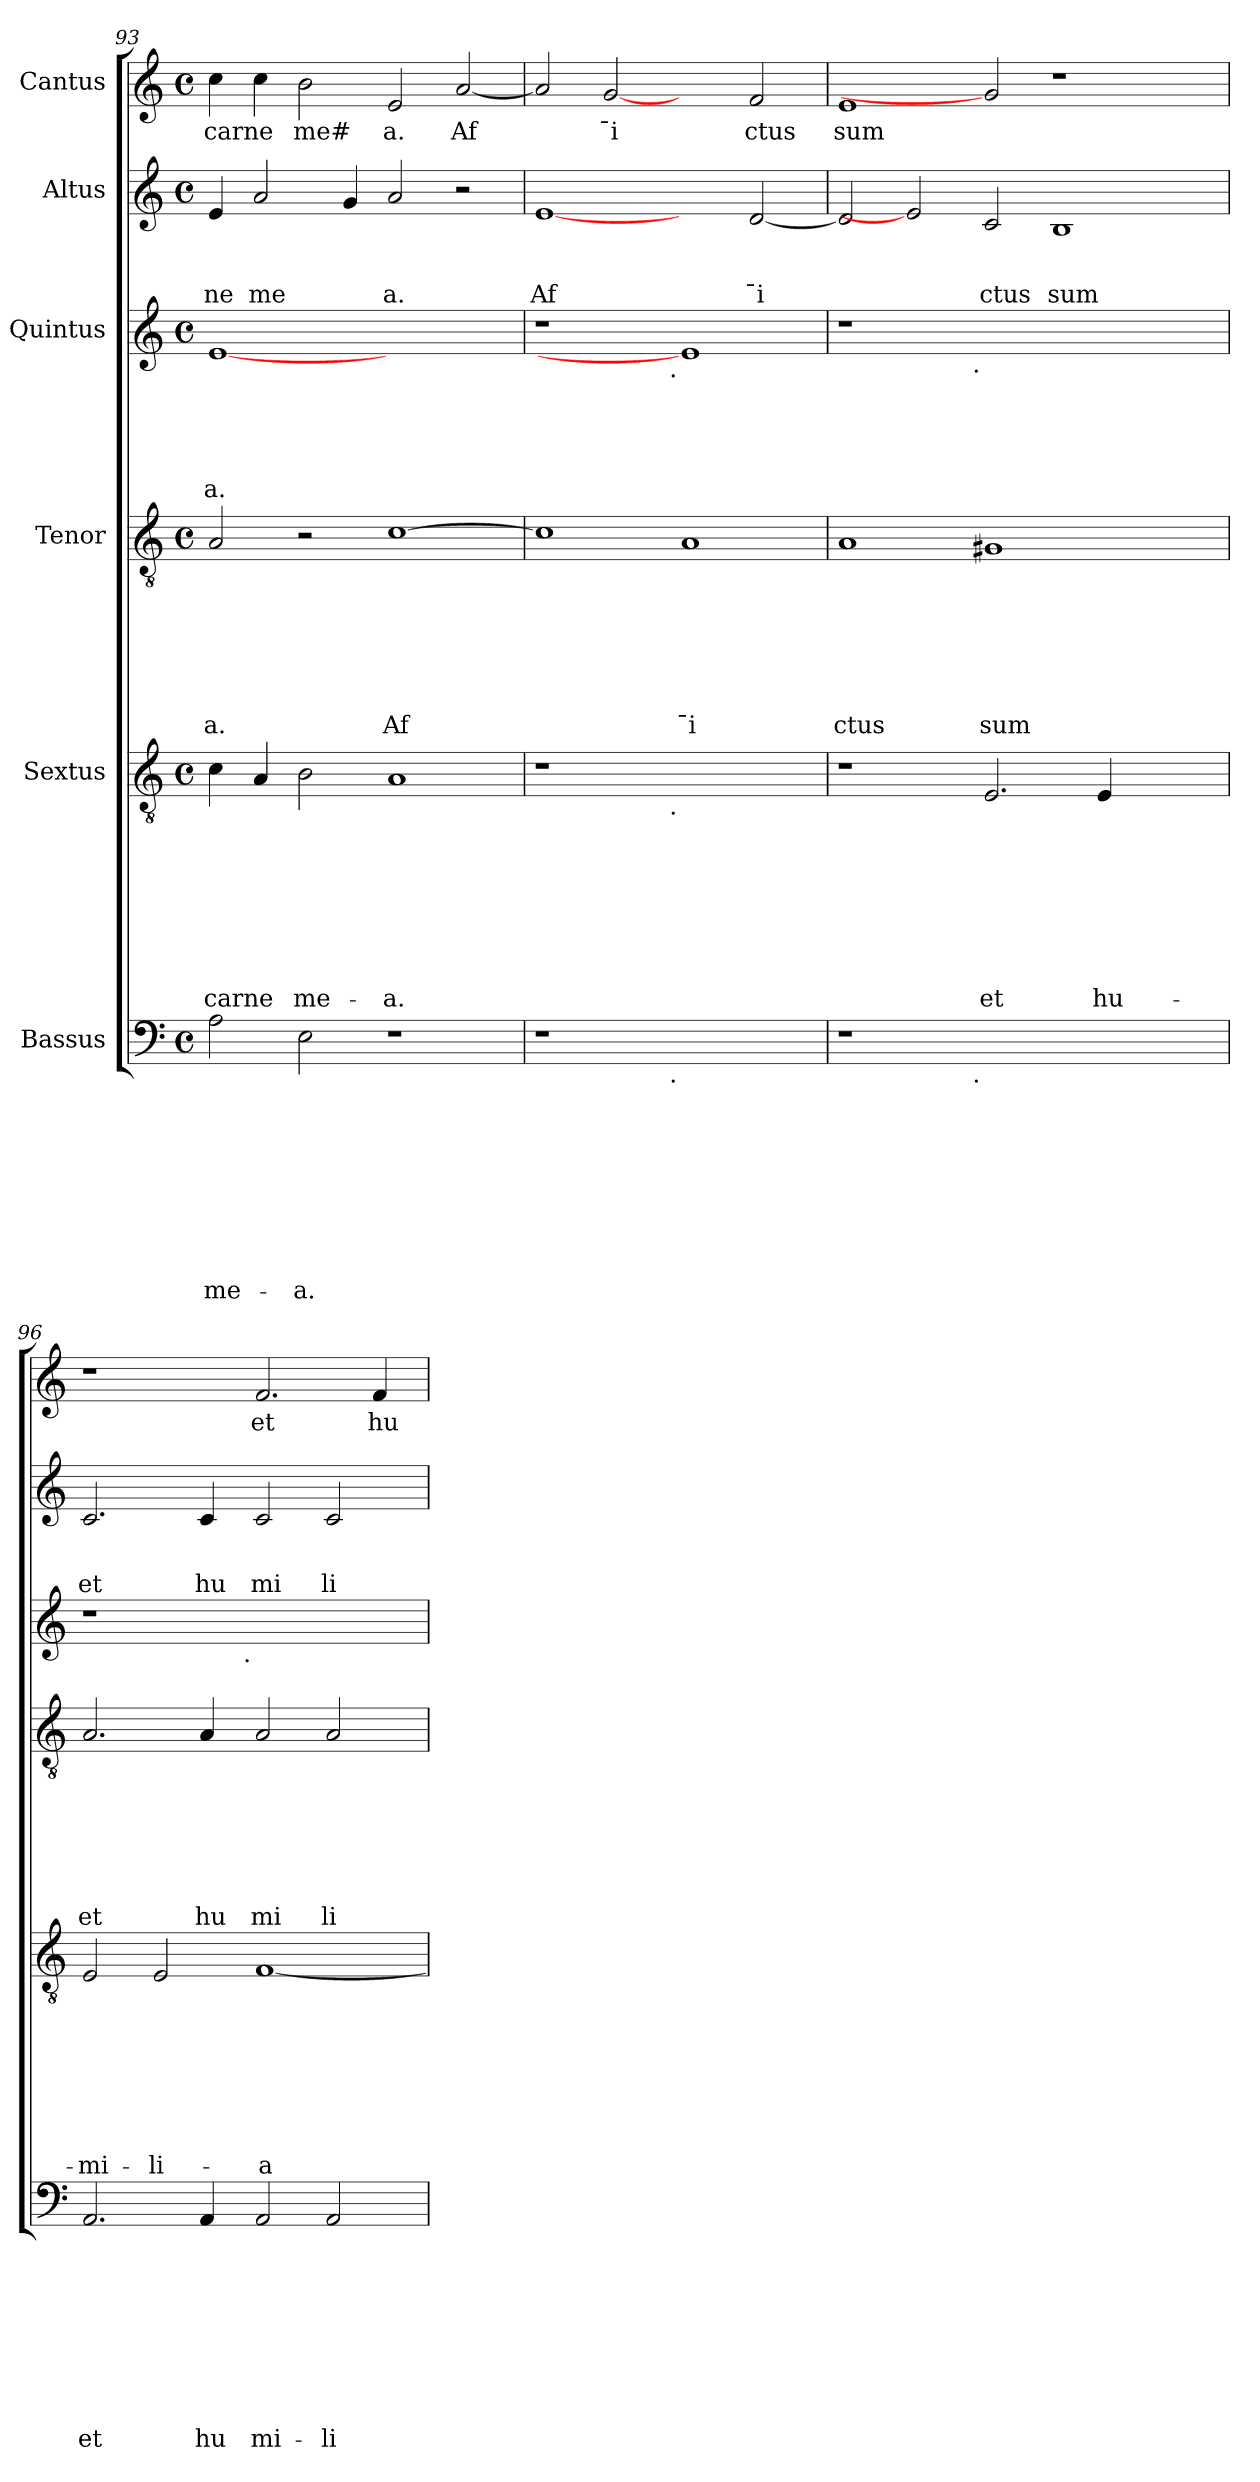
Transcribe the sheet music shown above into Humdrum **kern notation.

**kern	**text	**text	**text	**text	**text	**text	**text	**text	**text	**kern	**text	**text	**text	**text	**text	**text	**text	**text	**kern	**text	**text	**text	**text	**text	**text	**text	**kern	**text	**text	**text	**text	**text	**kern	**text	**text	**text	**kern	**text
*part6	*part6	*part6	*part6	*part6	*part6	*part6	*part6	*part6	*part6	*part5	*part5	*part5	*part5	*part5	*part5	*part5	*part5	*part5	*part4	*part4	*part4	*part4	*part4	*part4	*part4	*part4	*part3	*part3	*part3	*part3	*part3	*part3	*part2	*part2	*part2	*part2	*part1	*part1
*staff6	*staff6	*staff6	*staff6	*staff6	*staff6	*staff6	*staff6	*staff6	*staff6	*staff5	*staff5	*staff5	*staff5	*staff5	*staff5	*staff5	*staff5	*staff5	*staff4	*staff4	*staff4	*staff4	*staff4	*staff4	*staff4	*staff4	*staff3	*staff3	*staff3	*staff3	*staff3	*staff3	*staff2	*staff2	*staff2	*staff2	*staff1	*staff1
*I"Bassus	*	*	*	*	*	*	*	*	*	*I"Sextus	*	*	*	*	*	*	*	*	*I"Tenor	*	*	*	*	*	*	*	*I"Quintus	*	*	*	*	*	*I"Altus	*	*	*	*I"Cantus	*
!!LO:PB:g=z
*clefF4	*	*	*	*	*	*	*	*	*	*clefGv2	*	*	*	*	*	*	*	*	*clefGv2	*	*	*	*	*	*	*	*clefG2	*	*	*	*	*	*clefG2	*	*	*	*clefG2	*
*k[]	*	*	*	*	*	*	*	*	*	*k[]	*	*	*	*	*	*	*	*	*k[]	*	*	*	*	*	*	*	*k[]	*	*	*	*	*	*k[]	*	*	*	*k[]	*
*C:	*	*	*	*	*	*	*	*	*	*C:	*	*	*	*	*	*	*	*	*C:	*	*	*	*	*	*	*	*C:	*	*	*	*	*	*C:	*	*	*	*C:	*
*M4/4	*	*	*	*	*	*	*	*	*	*M4/4	*	*	*	*	*	*	*	*	*M4/4	*	*	*	*	*	*	*	*M4/4	*	*	*	*	*	*M4/4	*	*	*	*M4/4	*
*met(c)	*	*	*	*	*	*	*	*	*	*met(c)	*	*	*	*	*	*	*	*	*met(c)	*	*	*	*	*	*	*	*met(c)	*	*	*	*	*	*met(c)	*	*	*	*met(c)	*
=93	=93	=93	=93	=93	=93	=93	=93	=93	=93	=93	=93	=93	=93	=93	=93	=93	=93	=93	=93	=93	=93	=93	=93	=93	=93	=93	=93	=93	=93	=93	=93	=93	=93	=93	=93	=93	=93	=93
!	!	!	!	!	!	!	!	!	!LO:LY:b	!	!	!	!	!	!	!	!	!LO:LY:b	!	!	!	!	!	!	!	!LO:LY:b	!	!	!	!	!	!LO:LY:b	!	!	!	!LO:LY:b	!	!LO:LY:b
2A\	.	.	.	.	.	.	.	.	me-	4c\	.	.	.	.	.	.	.	carne	2A/	.	.	.	.	.	.	a.	[1e	.	.	.	.	-a.	4e/	.	.	-ne	4cc\	carne
!	!	!	!	!	!	!	!	!	!	!	!	!	!	!	!	!	!	!	!	!	!	!	!	!	!	!	!	!	!	!	!	!	!	!	!	!LO:LY:b	!	!
.	.	.	.	.	.	.	.	.	.	4A/	.	.	.	.	.	.	.	.	.	.	.	.	.	.	.	.	.	.	.	.	.	.	2a/	.	.	me	4cc\	.
!	!	!	!	!	!	!	!	!	!LO:LY:b	!	!	!	!	!	!	!	!	!LO:LY:b	!	!	!	!	!	!	!	!	!	!	!	!	!	!	!	!	!	!	!	!LO:LY:b
2E\	.	.	.	.	.	.	.	.	-a.	2B\	.	.	.	.	.	.	.	me-	2r	.	.	.	.	.	.	.	.	.	.	.	.	.	.	.	.	.	2b\	me#
.	.	.	.	.	.	.	.	.	.	.	.	.	.	.	.	.	.	.	.	.	.	.	.	.	.	.	.	.	.	.	.	.	4g/	.	.	.	.	.
!	!	!	!	!	!	!	!	!	!	!	!	!	!	!	!	!	!	!LO:LY:b	!	!	!	!	!	!	!	!LO:LY:b	!	!	!	!	!	!	!	!	!	!LO:LY:b	!	!LO:LY:b
1r	.	.	.	.	.	.	.	.	.	1A	.	.	.	.	.	.	.	-a.	[>1c	.	.	.	.	.	.	Af	1ryy	.	.	.	.	.	2a/	.	.	a.	2e/	a.
!	!	!	!	!	!	!	!	!	!	!	!	!	!	!	!	!	!	!	!	!	!	!	!	!	!	!	!	!	!	!	!	!	!	!	!	!	!	!LO:LY:b
.	.	.	.	.	.	.	.	.	.	.	.	.	.	.	.	.	.	.	.	.	.	.	.	.	.	.	.	.	.	.	.	.	2r	.	.	.	[<2a/	Af
=94	=94	=94	=94	=94	=94	=94	=94	=94	=94	=94	=94	=94	=94	=94	=94	=94	=94	=94	=94	=94	=94	=94	=94	=94	=94	=94	=94	=94	=94	=94	=94	=94	=94	=94	=94	=94	=94	=94
!	!	!	!	!	!	!	!	!	!	!	!	!	!	!	!	!	!	!	!	!	!	!	!	!	!	!	!	!	!	!	!	!	!	!	!	!LO:LY:b	!	!
*^	*	*	*	*	*	*	*	*	*	*^	*	*	*	*	*	*	*	*	*	*	*	*	*	*	*	*	*^	*	*	*	*	*	*	*	*	*	*	*
1r	2ryy	.	.	.	.	.	.	.	.	.	1r	2ryy	.	.	.	.	.	.	.	.	1c]	.	.	.	.	.	.	.	1r	2ryy	.	.	.	.	.	[1e	.	.	Af	2a/]	.
!	!	!	!	!	!	!	!	!	!	!	!	!	!	!	!	!	!	!	!	!	!	!	!	!	!	!	!	!	!	!	!	!	!	!	!	!	!	!	!	!	!LO:LY:b
.	4...ryy	.	.	.	.	.	.	.	.	.	.	4...ryy	.	.	.	.	.	.	.	.	.	.	.	.	.	.	.	.	.	4...ryy	.	.	.	.	.	.	.	.	.	[2g	¯i
!	!	!	!	!	!	!	!	!	!	!	!	!	!	!	!	!	!	!	!	!	!	!	!	!	!	!	!	!	!	!LO:TX:b:t=.	!	!	!	!	!	!	!	!	!	!	!
!	!	!	!	!	!	!	!	!	!	!	!	!LO:TX:b:t=.	!	!	!	!	!	!	!	!	!	!	!	!	!	!	!	!	!	!	!	!	!	!	!	!	!	!	!	!	!
!	!LO:TX:b:t=.	!	!	!	!	!	!	!	!	!	!	!	!	!	!	!	!	!	!	!	!	!	!	!	!	!	!	!	!	!	!	!	!	!	!	!	!	!	!	!	!
.	1ryy	.	.	.	.	.	.	.	.	.	.	1ryy	.	.	.	.	.	.	.	.	.	.	.	.	.	.	.	.	.	1ryy	.	.	.	.	.	.	.	.	.	.	.
!	!	!	!	!	!	!	!	!	!	!	!	!	!	!	!	!	!	!	!	!	!	!	!	!	!	!	!	!LO:LY:b	!	!	!	!	!	!	!	!	!	!	!	!	!
1ryy	.	.	.	.	.	.	.	.	.	.	1ryy	.	.	.	.	.	.	.	.	.	1A	.	.	.	.	.	.	¯i	1e]	.	.	.	.	.	.	2ryy	.	.	.	2ryy	.
!	!	!	!	!	!	!	!	!	!	!	!	!	!	!	!	!	!	!	!	!	!	!	!	!	!	!	!	!	!	!	!	!	!	!	!	!	!	!	!LO:LY:b	!	!LO:LY:b
.	.	.	.	.	.	.	.	.	.	.	.	.	.	.	.	.	.	.	.	.	.	.	.	.	.	.	.	.	.	.	.	.	.	.	.	[<2d/	.	.	¯i	2f/	ctus
.	32ryy	.	.	.	.	.	.	.	.	.	.	32ryy	.	.	.	.	.	.	.	.	.	.	.	.	.	.	.	.	.	32ryy	.	.	.	.	.	.	.	.	.	.	.
=95	=95	=95	=95	=95	=95	=95	=95	=95	=95	=95	=95	=95	=95	=95	=95	=95	=95	=95	=95	=95	=95	=95	=95	=95	=95	=95	=95	=95	=95	=95	=95	=95	=95	=95	=95	=95	=95	=95	=95	=95	=95
!	!	!	!	!	!	!	!	!	!	!	!	!	!	!	!	!	!	!	!	!	!	!	!	!	!	!	!	!LO:LY:b	!	!	!	!	!	!	!	!	!	!	!	!	!LO:LY:b
*	*	*	*	*	*	*	*	*	*	*	*v	*v	*	*	*	*	*	*	*	*	*	*	*	*	*	*	*	*	*	*	*	*	*	*	*	*	*	*	*	*	*
1r	2ryy	.	.	.	.	.	.	.	.	.	1r	.	.	.	.	.	.	.	.	1A	.	.	.	.	.	.	ctus	1r	2ryy	.	.	.	.	.	2d/]	.	.	.	1e	sum
.	4...ryy	.	.	.	.	.	.	.	.	.	.	.	.	.	.	.	.	.	.	.	.	.	.	.	.	.	.	.	4...ryy	.	.	.	.	.	2e]	.	.	.	.	.
!	!	!	!	!	!	!	!	!	!	!	!	!	!	!	!	!	!	!	!	!	!	!	!	!	!	!	!	!	!LO:TX:b:t=.	!	!	!	!	!	!	!	!	!	!	!
!	!LO:TX:b:t=.	!	!	!	!	!	!	!	!	!	!	!	!	!	!	!	!	!	!	!	!	!	!	!	!	!	!	!	!	!	!	!	!	!	!	!	!	!	!	!
.	1ryy	.	.	.	.	.	.	.	.	.	.	.	.	.	.	.	.	.	.	.	.	.	.	.	.	.	.	.	1ryy	.	.	.	.	.	.	.	.	.	.	.
!	!	!	!	!	!	!	!	!	!	!	!	!	!	!	!	!	!	!	!LO:LY:b	!	!	!	!	!	!	!	!LO:LY:b	!	!	!	!	!	!	!	!	!	!	!LO:LY:b	!	!
1.ryy	.	.	.	.	.	.	.	.	.	.	2.E/	.	.	.	.	.	.	.	et	1G#X	.	.	.	.	.	.	sum	1.ryy	.	.	.	.	.	.	2c/	.	.	ctus	2g]	.
!	!	!	!	!	!	!	!	!	!	!	!	!	!	!	!	!	!	!	!	!	!	!	!	!	!	!	!	!	!	!	!	!	!	!	!	!	!	!LO:LY:b	!	!
.	.	.	.	.	.	.	.	.	.	.	.	.	.	.	.	.	.	.	.	.	.	.	.	.	.	.	.	.	.	.	.	.	.	.	1B	.	.	sum	1r	.
!	!	!	!	!	!	!	!	!	!	!	!	!	!	!	!	!	!	!	!LO:LY:b	!	!	!	!	!	!	!	!	!	!	!	!	!	!	!	!	!	!	!	!	!
.	.	.	.	.	.	.	.	.	.	.	4E/	.	.	.	.	.	.	.	hu-	.	.	.	.	.	.	.	.	.	.	.	.	.	.	.	.	.	.	.	.	.
.	2ryy	.	.	.	.	.	.	.	.	.	.	.	.	.	.	.	.	.	.	.	.	.	.	.	.	.	.	.	2ryy	.	.	.	.	.	.	.	.	.	.	.
.	.	.	.	.	.	.	.	.	.	.	2ryy	.	.	.	.	.	.	.	.	2ryy	.	.	.	.	.	.	.	.	.	.	.	.	.	.	.	.	.	.	.	.
.	32ryy	.	.	.	.	.	.	.	.	.	.	.	.	.	.	.	.	.	.	.	.	.	.	.	.	.	.	.	32ryy	.	.	.	.	.	.	.	.	.	.	.
=96	=96	=96	=96	=96	=96	=96	=96	=96	=96	=96	=96	=96	=96	=96	=96	=96	=96	=96	=96	=96	=96	=96	=96	=96	=96	=96	=96	=96	=96	=96	=96	=96	=96	=96	=96	=96	=96	=96	=96	=96
!	!	!	!	!	!	!	!	!	!	!LO:LY:b	!	!	!	!	!	!	!	!	!LO:LY:b	!	!	!	!	!	!	!	!LO:LY:b	!	!	!	!	!	!	!	!	!	!	!LO:LY:b	!	!
*v	*v	*	*	*	*	*	*	*	*	*	*	*	*	*	*	*	*	*	*	*	*	*	*	*	*	*	*	*	*	*	*	*	*	*	*	*	*	*	*	*
2.AA/	.	.	.	.	.	.	.	.	et	2E/	.	.	.	.	.	.	.	-mi-	2.A/	.	.	.	.	.	.	et	1r	2ryy	.	.	.	.	.	2.c/	.	.	et	1r	.
!	!	!	!	!	!	!	!	!	!	!	!	!	!	!	!	!	!	!LO:LY:b	!	!	!	!	!	!	!	!	!	!	!	!	!	!	!	!	!	!	!	!	!
.	.	.	.	.	.	.	.	.	.	2E/	.	.	.	.	.	.	.	-li-	.	.	.	.	.	.	.	.	.	4...ryy	.	.	.	.	.	.	.	.	.	.	.
!	!	!	!	!	!	!	!	!	!LO:LY:b	!	!	!	!	!	!	!	!	!	!	!	!	!	!	!	!	!LO:LY:b	!	!	!	!	!	!	!	!	!	!	!LO:LY:b	!	!
4AA/	.	.	.	.	.	.	.	.	hu	.	.	.	.	.	.	.	.	.	4A/	.	.	.	.	.	.	hu	.	.	.	.	.	.	.	4c/	.	.	hu	.	.
!	!	!	!	!	!	!	!	!	!	!	!	!	!	!	!	!	!	!	!	!	!	!	!	!	!	!	!	!LO:TX:b:t=.	!	!	!	!	!	!	!	!	!	!	!
.	.	.	.	.	.	.	.	.	.	.	.	.	.	.	.	.	.	.	.	.	.	.	.	.	.	.	.	1ryy	.	.	.	.	.	.	.	.	.	.	.
!	!	!	!	!	!	!	!	!	!LO:LY:b	!	!	!	!	!	!	!	!	!LO:LY:b:rj	!	!	!	!	!	!	!	!LO:LY:b	!	!	!	!	!	!	!	!	!	!	!LO:LY:b	!	!LO:LY:b
2AA/	.	.	.	.	.	.	.	.	mi-	[<1F	.	.	.	.	.	.	.	-a-	2A/	.	.	.	.	.	.	mi	1ryy	.	.	.	.	.	.	2c/	.	.	mi	2.f/	et
!	!	!	!	!	!	!	!	!	!LO:LY:b	!	!	!	!	!	!	!	!	!	!	!	!	!	!	!	!	!LO:LY:b	!	!	!	!	!	!	!	!	!	!	!LO:LY:b	!	!
2AA/	.	.	.	.	.	.	.	.	-li-	.	.	.	.	.	.	.	.	.	2A/	.	.	.	.	.	.	li	.	.	.	.	.	.	.	2c/	.	.	li	.	.
!	!	!	!	!	!	!	!	!	!	!	!	!	!	!	!	!	!	!	!	!	!	!	!	!	!	!	!	!	!	!	!	!	!	!	!	!	!	!	!LO:LY:b
.	.	.	.	.	.	.	.	.	.	.	.	.	.	.	.	.	.	.	.	.	.	.	.	.	.	.	.	.	.	.	.	.	.	.	.	.	.	4f/	hu
.	.	.	.	.	.	.	.	.	.	.	.	.	.	.	.	.	.	.	.	.	.	.	.	.	.	.	.	32ryy	.	.	.	.	.	.	.	.	.	.	.
*	*	*	*	*	*	*	*	*	*	*	*	*	*	*	*	*	*	*	*	*	*	*	*	*	*	*	*v	*v	*	*	*	*	*	*	*	*	*	*	*
=	=	=	=	=	=	=	=	=	=	=	=	=	=	=	=	=	=	=	=	=	=	=	=	=	=	=	=	=	=	=	=	=	=	=	=	=	=	=
*-	*-	*-	*-	*-	*-	*-	*-	*-	*-	*-	*-	*-	*-	*-	*-	*-	*-	*-	*-	*-	*-	*-	*-	*-	*-	*-	*-	*-	*-	*-	*-	*-	*-	*-	*-	*-	*-	*-
